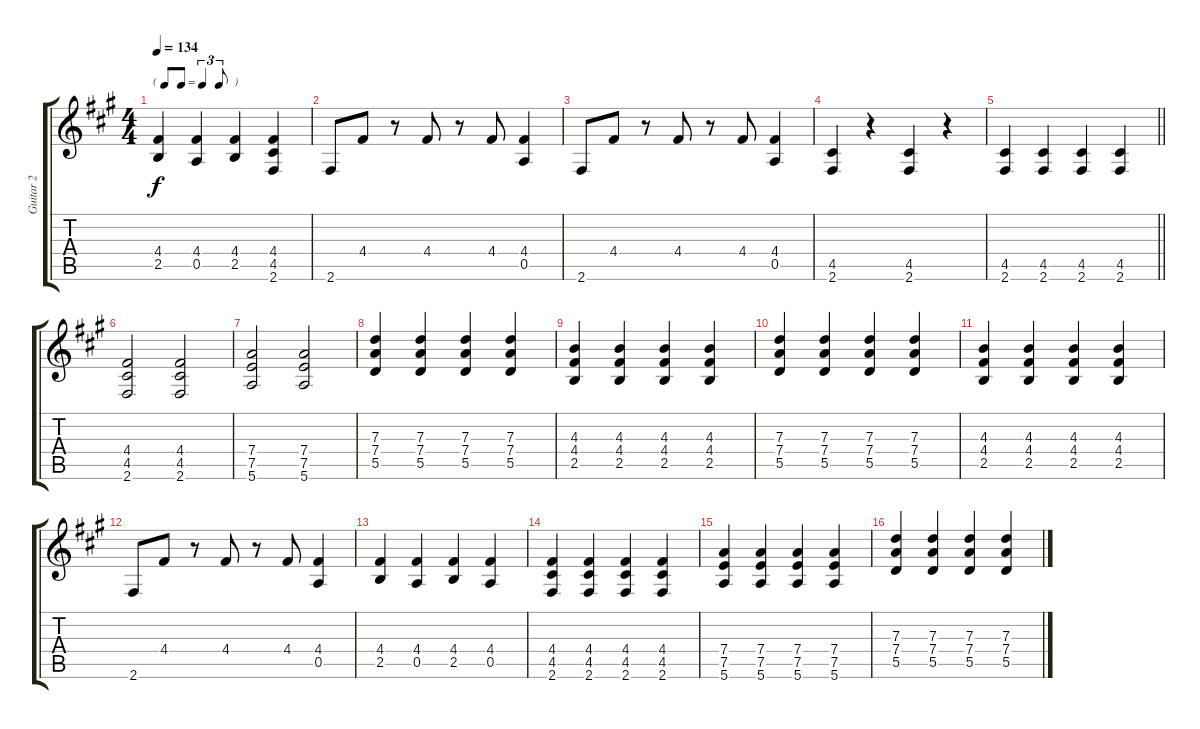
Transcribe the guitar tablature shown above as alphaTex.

\track ("Guitar 2" "Guitar 2") {instrument distortionguitar}
\staff {score tabs}
\tuning (E4 B3 G3 D3 A2 E2) {hide}
\ts (4 4)
\tf triplet8th
\tempo 134
\clef g2
\ks f#minor
(4.4 2.5).4{dy f} (4.4 0.5).4 (4.4 2.5).4 (4.4 4.5 2.6).4 |
2.6.8 4.4.8 r.8 4.4.8 r.8 4.4.8 (4.4 0.5).4 |
2.6.8 4.4.8 r.8 4.4.8 r.8 4.4.8 (4.4 0.5).4 |
(4.5 2.6).4 r.4 (4.5 2.6).4 r.4 |
\barLineRight lightlight
(4.5 2.6).4 (4.5 2.6).4 (4.5 2.6).4 (4.5 2.6).4 |
(4.4 4.5 2.6).2 (4.4 4.5 2.6).2 |
(7.4 7.5 5.6).2 (7.4 7.5 5.6).2 |
(7.3 7.4 5.5).4 (7.3 7.4 5.5).4 (7.3 7.4 5.5).4 (7.3 7.4 5.5).4 |
(4.3 4.4 2.5).4 (4.3 4.4 2.5).4 (4.3 4.4 2.5).4 (4.3 4.4 2.5).4 |
(7.3 7.4 5.5).4 (7.3 7.4 5.5).4 (7.3 7.4 5.5).4 (7.3 7.4 5.5).4 |
(4.3 4.4 2.5).4 (4.3 4.4 2.5).4 (4.3 4.4 2.5).4 (4.3 4.4 2.5).4 |
2.6.8 4.4.8 r.8 4.4.8 r.8 4.4.8 (4.4 0.5).4 |
(4.4 2.5).4 (4.4 0.5).4 (4.4 2.5).4 (4.4 0.5).4 |
(4.4 4.5 2.6).4 (4.4 4.5 2.6).4 (4.4 4.5 2.6).4 (4.4 4.5 2.6).4 |
(7.4 7.5 5.6).4 (7.4 7.5 5.6).4 (7.4 7.5 5.6).4 (7.4 7.5 5.6).4 |
(7.3 7.4 5.5).4 (7.3 7.4 5.5).4 (7.3 7.4 5.5).4 (7.3 7.4 5.5).4
